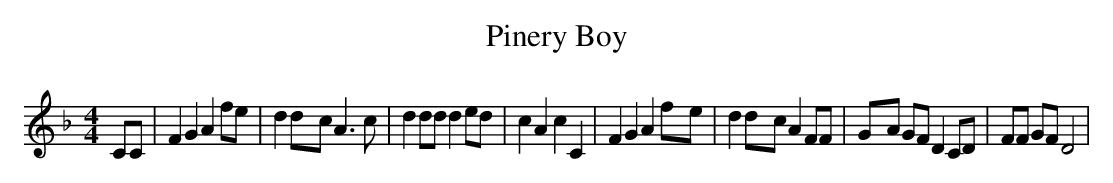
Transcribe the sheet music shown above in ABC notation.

X:1
T:Pinery Boy
M:4/4
L:1/8
K:F
 CC| F2 G2 A2 fe| d2d-c A3 c| d2 dd d2 ed| c2 A2 c2 C2| F2 G2 A2f-e|\
 d2d-c A2 FF|G-A GF D2 CD| FF GF D4|
